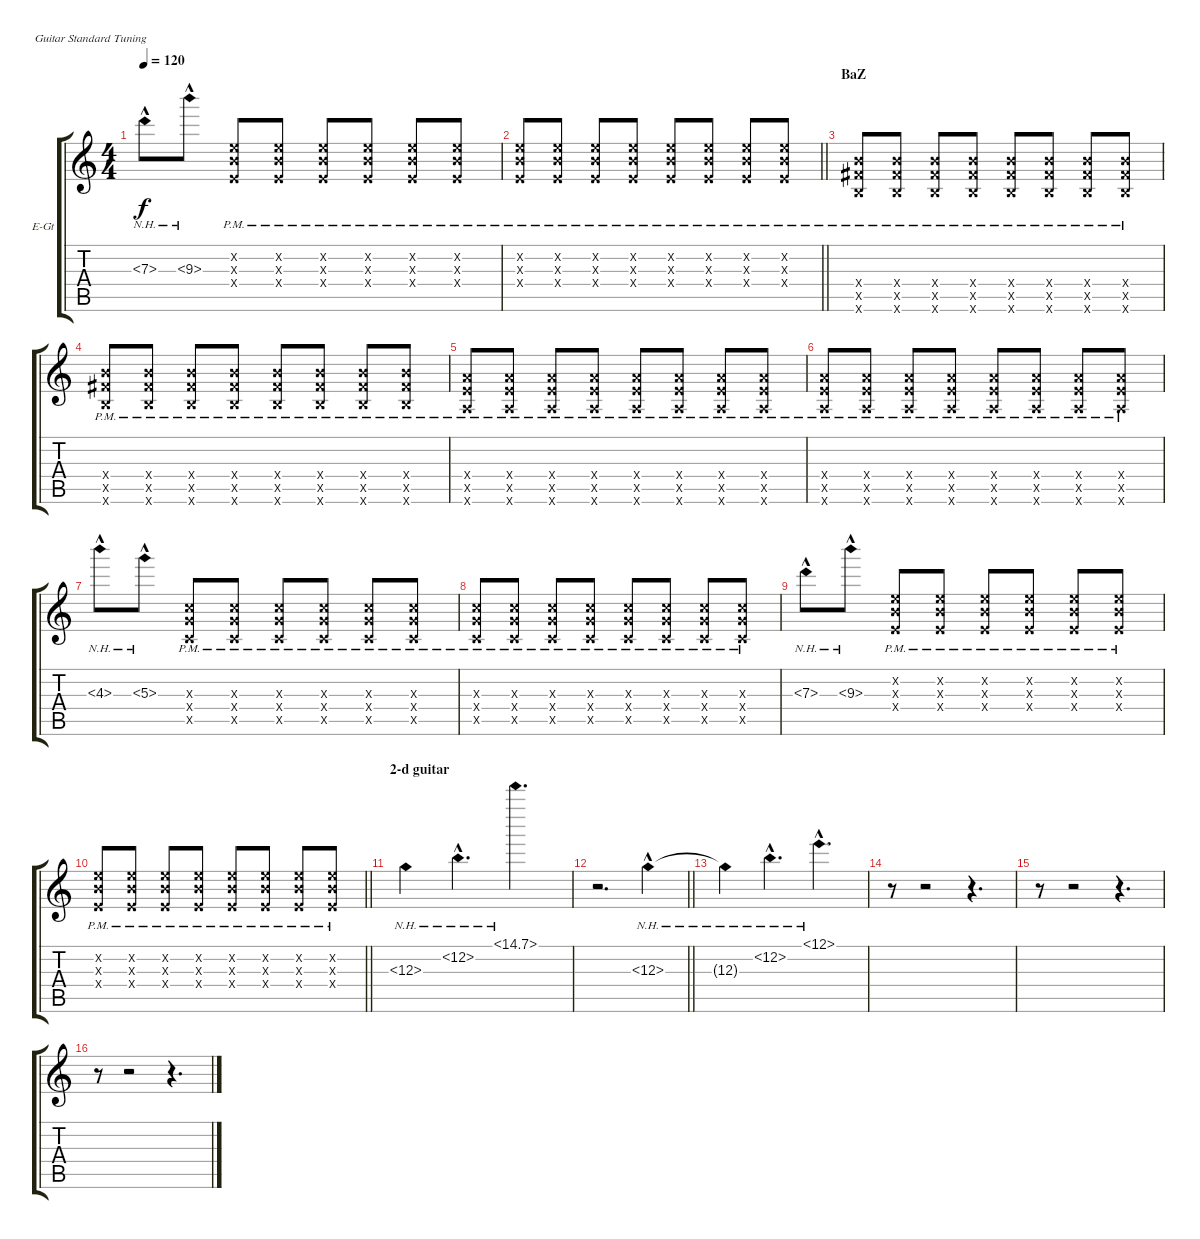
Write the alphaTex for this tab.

\bracketExtendMode groupsimilarinstruments
\firstSystemTrackNameOrientation horizontal
\otherSystemsTrackNameOrientation horizontal
\track ("guitar drive (Artur Potemkin)" "E-Gt") {instrument distortionguitar}
\staff {score tabs}
\tuning (E4 B3 G3 D3 A2 E2)
\ts (4 4)
\tempo 120
\clef g2
\ks c
7.3{nh hac}.8{dy f} 9.3{nh hac}.8 (5.2{x} 4.3{x} 2.4{pm x}).8 (5.2{x} 4.3{x} 2.4{pm x}).8 (5.2{x} 4.3{x} 2.4{pm x}).8 (5.2{x} 4.3{x} 2.4{pm x}).8 (5.2{x} 4.3{x} 2.4{pm x}).8 (5.2{x} 4.3{x} 2.4{pm x}).8 |
\barLineRight lightlight
(5.2{x} 4.3{x} 2.4{pm x}).8 (5.2{x} 4.3{x} 2.4{pm x}).8 (5.2{x} 4.3{x} 2.4{pm x}).8 (5.2{x} 4.3{x} 2.4{pm x}).8 (5.2{x} 4.3{x} 2.4{pm x}).8 (5.2{x} 4.3{x} 2.4{pm x}).8 (5.2{x} 4.3{x} 2.4{pm x}).8 (5.2{x} 4.3{x} 2.4{pm x}).8 |
\section ("" "BaZ")
(9.4{pm x} 9.5{pm x} 7.6{pm x}).8 (9.4{pm x} 9.5{pm x} 7.6{pm x}).8 (9.4{pm x} 9.5{pm x} 7.6{pm x}).8 (9.4{pm x} 9.5{pm x} 7.6{pm x}).8 (9.4{pm x} 9.5{pm x} 7.6{pm x}).8 (9.4{pm x} 9.5{pm x} 7.6{pm x}).8 (9.4{pm x} 9.5{pm x} 7.6{pm x}).8 (9.4{pm x} 9.5{pm x} 7.6{pm x}).8 |
(9.4{pm x} 9.5{pm x} 7.6{pm x}).8 (9.4{pm x} 9.5{pm x} 7.6{pm x}).8 (9.4{pm x} 9.5{pm x} 7.6{pm x}).8 (9.4{pm x} 9.5{pm x} 7.6{pm x}).8 (9.4{pm x} 9.5{pm x} 7.6{pm x}).8 (9.4{pm x} 9.5{pm x} 7.6{pm x}).8 (9.4{pm x} 9.5{pm x} 7.6{pm x}).8 (9.4{pm x} 9.5{pm x} 7.6{pm x}).8 |
(7.4{pm x} 7.5{pm x} 5.6{pm x}).8 (7.4{pm x} 7.5{pm x} 5.6{pm x}).8 (7.4{pm x} 7.5{pm x} 5.6{pm x}).8 (7.4{pm x} 7.5{pm x} 5.6{pm x}).8 (7.4{pm x} 7.5{pm x} 5.6{pm x}).8 (7.4{pm x} 7.5{pm x} 5.6{pm x}).8 (7.4{pm x} 7.5{pm x} 5.6{pm x}).8 (7.4{pm x} 7.5{pm x} 5.6{pm x}).8 |
(7.4{pm x} 7.5{pm x} 5.6{pm x}).8 (7.4{pm x} 7.5{pm x} 5.6{pm x}).8 (7.4{pm x} 7.5{pm x} 5.6{pm x}).8 (7.4{pm x} 7.5{pm x} 5.6{pm x}).8 (7.4{pm x} 7.5{pm x} 5.6{pm x}).8 (7.4{pm x} 7.5{pm x} 5.6{pm x}).8 (7.4{pm x} 7.5{pm x} 5.6{pm x}).8 (7.4{pm x} 7.5{pm x} 5.6{pm x}).8 |
4.3{nh hac}.8 5.3{nh hac}.8 (5.3{x} 5.4{x} 3.5{pm x}).8 (5.3{x} 5.4{x} 3.5{pm x}).8 (5.3{x} 5.4{x} 3.5{pm x}).8 (5.3{x} 5.4{x} 3.5{pm x}).8 (5.3{x} 5.4{x} 3.5{pm x}).8 (5.3{x} 5.4{x} 3.5{pm x}).8 |
(5.3{x} 5.4{x} 3.5{pm x}).8 (5.3{x} 5.4{x} 3.5{pm x}).8 (5.3{x} 5.4{x} 3.5{pm x}).8 (5.3{x} 5.4{x} 3.5{pm x}).8 (5.3{x} 5.4{x} 3.5{pm x}).8 (5.3{x} 5.4{x} 3.5{pm x}).8 (5.3{x} 5.4{x} 3.5{pm x}).8 (5.3{x} 5.4{x} 3.5{pm x}).8 |
7.3{nh hac}.8 9.3{nh hac}.8 (5.2{x} 4.3{x} 2.4{pm x}).8 (5.2{x} 4.3{x} 2.4{pm x}).8 (5.2{x} 4.3{x} 2.4{pm x}).8 (5.2{x} 4.3{x} 2.4{pm x}).8 (5.2{x} 4.3{x} 2.4{pm x}).8 (5.2{x} 4.3{x} 2.4{pm x}).8 |
\barLineRight lightlight
(5.2{x} 4.3{x} 2.4{pm x}).8 (5.2{x} 4.3{x} 2.4{pm x}).8 (5.2{x} 4.3{x} 2.4{pm x}).8 (5.2{x} 4.3{x} 2.4{pm x}).8 (5.2{x} 4.3{x} 2.4{pm x}).8 (5.2{x} 4.3{x} 2.4{pm x}).8 (5.2{x} 4.3{x} 2.4{pm x}).8 (5.2{x} 4.3{x} 2.4{pm x}).8 |
\section ("" "2-d guitar")
11.3{nh}.4 12.2{nh hac}.4{d} 14.1{nh}.4{d} |
\barLineRight lightlight
r.2{d} 12.3{nh hac}.4 |
12.3{nh t}.4 12.2{nh hac}.4{d} 12.1{nh hac}.4{d} |
r.8 r.2 r.4{d} |
r.8 r.2 r.4{d} |
r.8 r.2 r.4{d}
